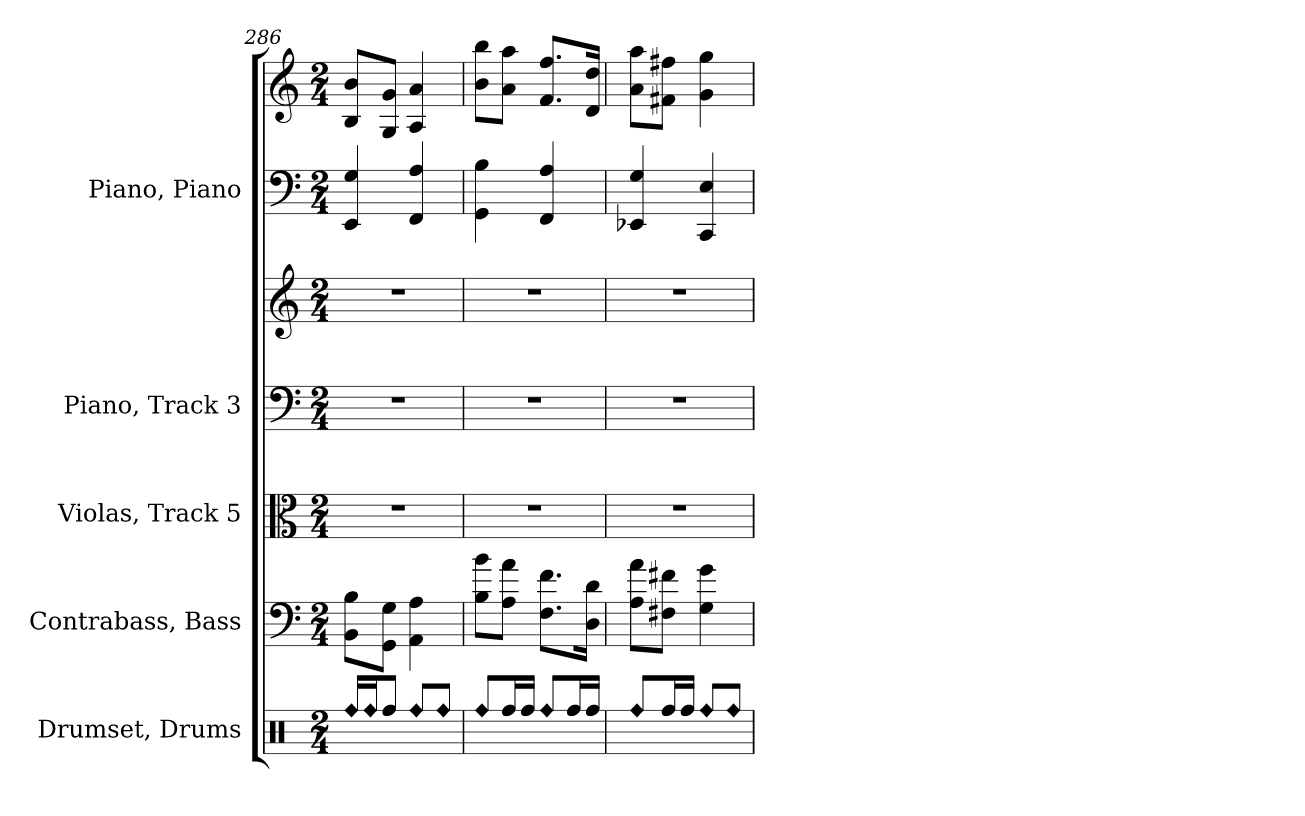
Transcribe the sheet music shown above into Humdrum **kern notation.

**kern	**kern	**kern	**kern	**kern	**kern	**kern
*part5	*part4	*part3	*part2	*part2	*part1	*part1
*staff7	*staff6	*staff5	*staff4	*staff3	*staff2	*staff1
*I"Drumset, Drums	*I"Contrabass, Bass	*I"Violas, Track  5	*I"Piano, Track  3	*	*I"Piano, Piano	*
*I'D. Set	*I'Cb.	*I'Vlas.	*I'Pno.	*	*I'Pno.	*
*clefX	*clefF4	*clefC3	*clefF4	*clefG2	*clefF4	*clefG2
*	*ITrd7c12	*	*	*	*	*
*k[]	*k[]	*k[]	*k[]	*k[]	*k[]	*k[]
*M2/4	*M2/4	*M2/4	*M2/4	*M2/4	*M2/4	*M2/4
=286	=286	=286	=286	=286	=286	=286
!LO:N:head=diamond	!	!	!	!	!	!
16Rff/LL	8BBB\ 8BB\L	2r	2r	2r	4EE/ 4G/	8B/ 8b/L
!LO:N:head=diamond	!	!	!	!	!	!
16Rff/J	.	.	.	.	.	.
8Rff/J	8GGG\ 8GG\J	.	.	.	.	8G/ 8g/J
!LO:N:head=diamond	!	!	!	!	!	!
8Rff/L	4AAA\ 4AA\	.	.	.	4FF/ 4A/	4A/ 4a/
!LO:N:head=diamond	!	!	!	!	!	!
8Rff/J	.	.	.	.	.	.
=287	=287	=287	=287	=287	=287	=287
!LO:N:head=diamond	!	!	!	!	!	!
8Rff/L	8BB\ 8B\L	2r	2r	2r	4GG\ 4B\	8b\ 8bb\L
16Rff/L	8AA\ 8A\J	.	.	.	.	8a\ 8aa\J
16Rff/JJ	.	.	.	.	.	.
!LO:N:head=diamond	!	!	!	!	!	!
8Rff/L	8.FF\ 8.F\L	.	.	.	4FF/ 4A/	8.f/ 8.ff/L
16Rff/L	.	.	.	.	.	.
16Rff/JJ	16DD\ 16D\Jk	.	.	.	.	16d/ 16dd/Jk
=288	=288	=288	=288	=288	=288	=288
!LO:N:head=diamond	!	!	!	!	!	!
8Rff/L	8AA\ 8A\L	2r	2r	2r	4EE-X/ 4G/	8a\ 8aa\L
16Rff/L	8FF#X\ 8F#X\J	.	.	.	.	8f#X\ 8ff#X\J
16Rff/JJ	.	.	.	.	.	.
!LO:N:head=diamond	!	!	!	!	!	!
8Rff/L	4GG\ 4G\	.	.	.	4CC/ 4E/	4g\ 4gg\
!LO:N:head=diamond	!	!	!	!	!	!
8Rff/J	.	.	.	.	.	.
=	=	=	=	=	=	=
*-	*-	*-	*-	*-	*-	*-
